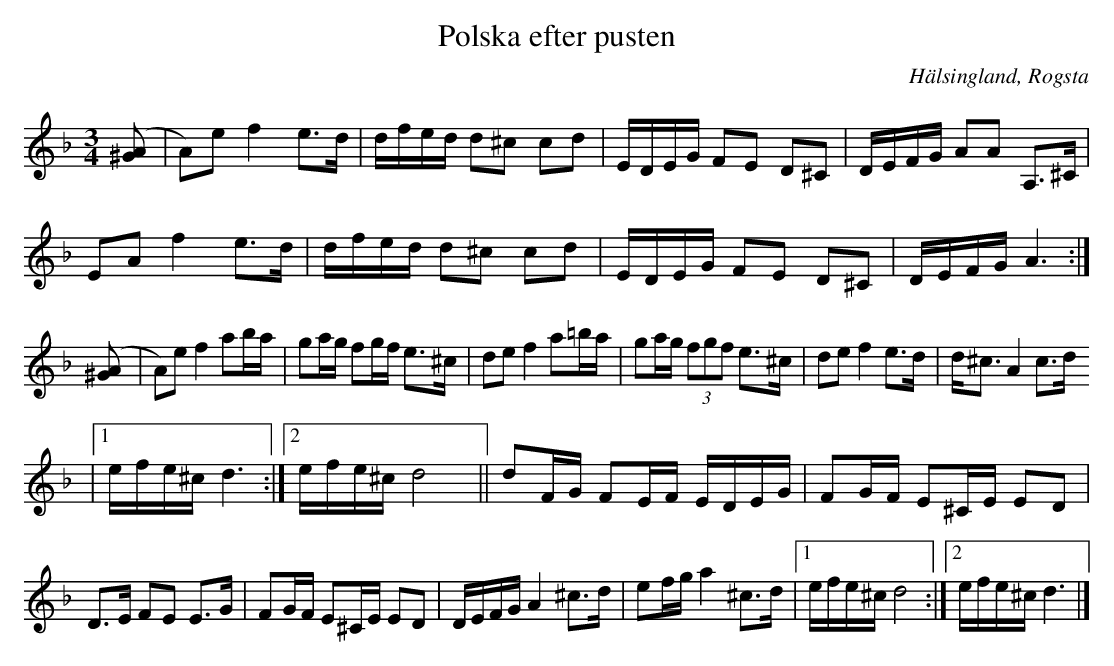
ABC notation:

X:1
T:Polska efter pusten
O:Hälsingland, Rogsta
M:3/4
L:1/8
K:Dm
([^GA] | A)e f2 e>d | d/f/e/d/ d^c cd | E/D/E/G/ FE D^C | D/E/F/G/ AA A,>^C |
EA f2 e>d | d/f/e/d/ d^c cd | E/D/E/G/ FE D^C | D/E/F/G/ A3 :|
([^GA] | A)e f2 ab/a/ | ga/g/ fg/f/ e>^c | de f2 a=b/a/ | ga/g/ (3fgf e>^c | de f2 e>d | d<^c A2 c>d
|1 e/f/e/^c/ d3 :|2 e/f/e/^c/ d4 || dF/G/ FE/F/ E/D/E/G/ | FG/F/ E^C/E/ ED | D>E FE E>G | FG/F/ E^C/E/ ED | D/E/F/G/ A2 ^c>d | ef/g/ a2 ^c>d |1 e/f/e/^c/ d4 :|2 e/f/e/^c/ d3 |]
